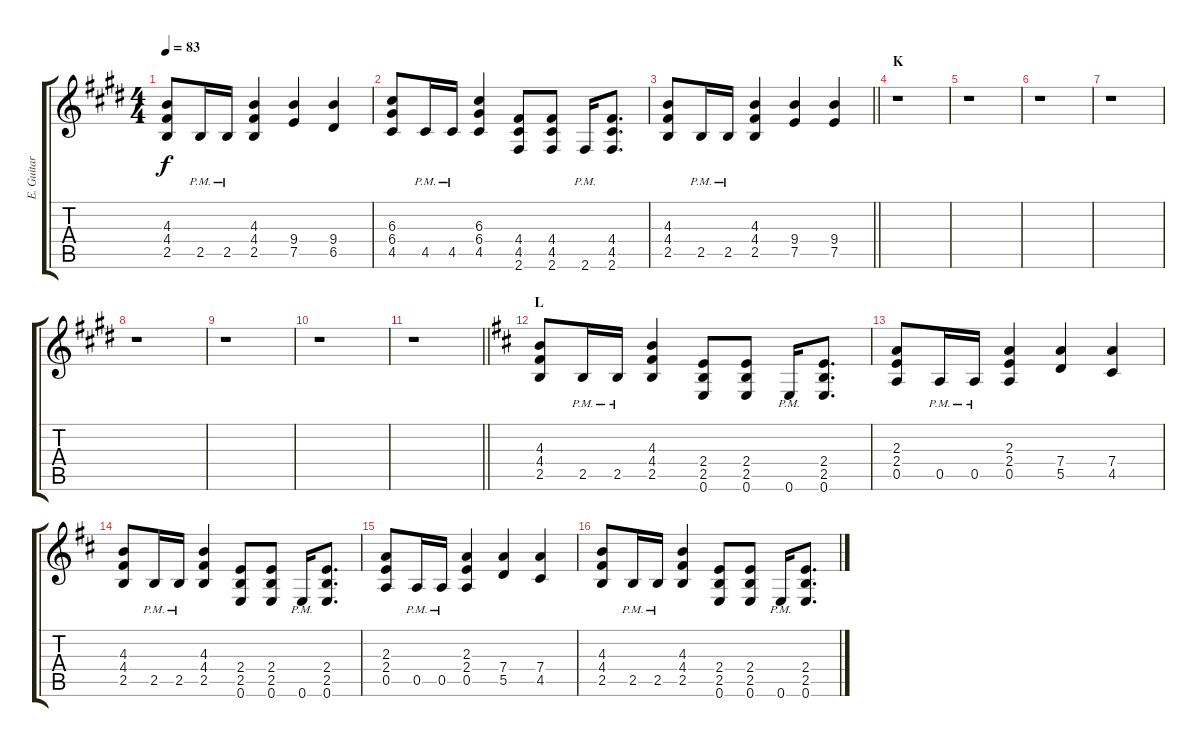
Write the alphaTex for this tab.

\track ("E. Guitar I" "E. Guitar ") {instrument overdrivenguitar}
\staff {score tabs}
\tuning (E4 B3 G3 D3 A2 E2) {hide}
\ts (4 4)
\tempo 83
\clef g2
\ks e
(4.3 4.4 2.5).8{dy f} 2.5{pm}.16 2.5{pm}.16 (4.3 4.4 2.5).4 (9.4 7.5).4 (9.4 6.5).4 |
(6.3 6.4 4.5).8 4.5{pm}.16 4.5{pm}.16 (6.3 6.4 4.5).4 (4.4 4.5 2.6).8 (4.4 4.5 2.6).8 2.6{pm}.16 (4.4 4.5 2.6).8{d} |
\barLineRight lightlight
(4.3 4.4 2.5).8 2.5{pm}.16 2.5{pm}.16 (4.3 4.4 2.5).4 (9.4 7.5).4 (9.4 7.5).4 |
\section ("" "K")
r.1 |
r.1 |
r.1 |
r.1 |
r.1 |
r.1 |
r.1 |
\barLineRight lightlight
r.1 |
\section ("" "L")
\ks d
(4.3 4.4 2.5).8 2.5{pm}.16 2.5{pm}.16 (4.3 4.4 2.5).4 (2.4 2.5 0.6).8 (2.4 2.5 0.6).8 0.6{pm}.16 (2.4 2.5 0.6).8{d} |
(2.3 2.4 0.5).8 0.5{pm}.16 0.5{pm}.16 (2.3 2.4 0.5).4 (7.4 5.5).4 (7.4 4.5).4 |
(4.3 4.4 2.5).8 2.5{pm}.16 2.5{pm}.16 (4.3 4.4 2.5).4 (2.4 2.5 0.6).8 (2.4 2.5 0.6).8 0.6{pm}.16 (2.4 2.5 0.6).8{d} |
(2.3 2.4 0.5).8 0.5{pm}.16 0.5{pm}.16 (2.3 2.4 0.5).4 (7.4 5.5).4 (7.4 4.5).4 |
(4.3 4.4 2.5).8 2.5{pm}.16 2.5{pm}.16 (4.3 4.4 2.5).4 (2.4 2.5 0.6).8 (2.4 2.5 0.6).8 0.6{pm}.16 (2.4 2.5 0.6).8{d}
